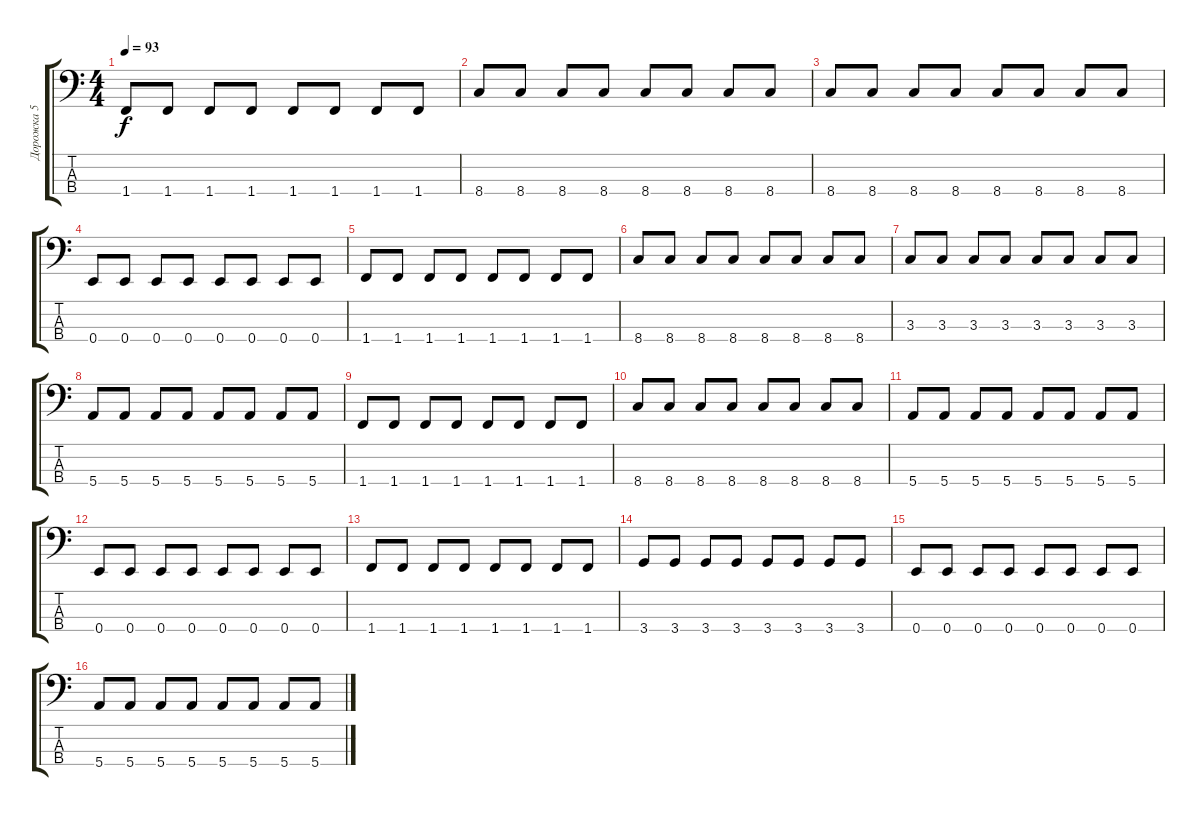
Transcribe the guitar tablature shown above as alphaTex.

\track ("Дорожка 5" "Дорожка 5") {instrument electricbassfinger}
\staff {score tabs}
\tuning (G2 D2 A1 E1) {hide}
\ts (4 4)
\tempo 93
\clef f4
\ks c
1.4.8{dy f} 1.4.8 1.4.8 1.4.8 1.4.8 1.4.8 1.4.8 1.4.8 |
8.4.8 8.4.8 8.4.8 8.4.8 8.4.8 8.4.8 8.4.8 8.4.8 |
8.4.8 8.4.8 8.4.8 8.4.8 8.4.8 8.4.8 8.4.8 8.4.8 |
0.4.8 0.4.8 0.4.8 0.4.8 0.4.8 0.4.8 0.4.8 0.4.8 |
1.4.8 1.4.8 1.4.8 1.4.8 1.4.8 1.4.8 1.4.8 1.4.8 |
8.4.8 8.4.8 8.4.8 8.4.8 8.4.8 8.4.8 8.4.8 8.4.8 |
3.3.8 3.3.8 3.3.8 3.3.8 3.3.8 3.3.8 3.3.8 3.3.8 |
5.4.8 5.4.8 5.4.8 5.4.8 5.4.8 5.4.8 5.4.8 5.4.8 |
1.4.8 1.4.8 1.4.8 1.4.8 1.4.8 1.4.8 1.4.8 1.4.8 |
8.4.8 8.4.8 8.4.8 8.4.8 8.4.8 8.4.8 8.4.8 8.4.8 |
5.4.8 5.4.8 5.4.8 5.4.8 5.4.8 5.4.8 5.4.8 5.4.8 |
0.4.8 0.4.8 0.4.8 0.4.8 0.4.8 0.4.8 0.4.8 0.4.8 |
1.4.8 1.4.8 1.4.8 1.4.8 1.4.8 1.4.8 1.4.8 1.4.8 |
3.4.8 3.4.8 3.4.8 3.4.8 3.4.8 3.4.8 3.4.8 3.4.8 |
0.4.8 0.4.8 0.4.8 0.4.8 0.4.8 0.4.8 0.4.8 0.4.8 |
5.4.8 5.4.8 5.4.8 5.4.8 5.4.8 5.4.8 5.4.8 5.4.8
